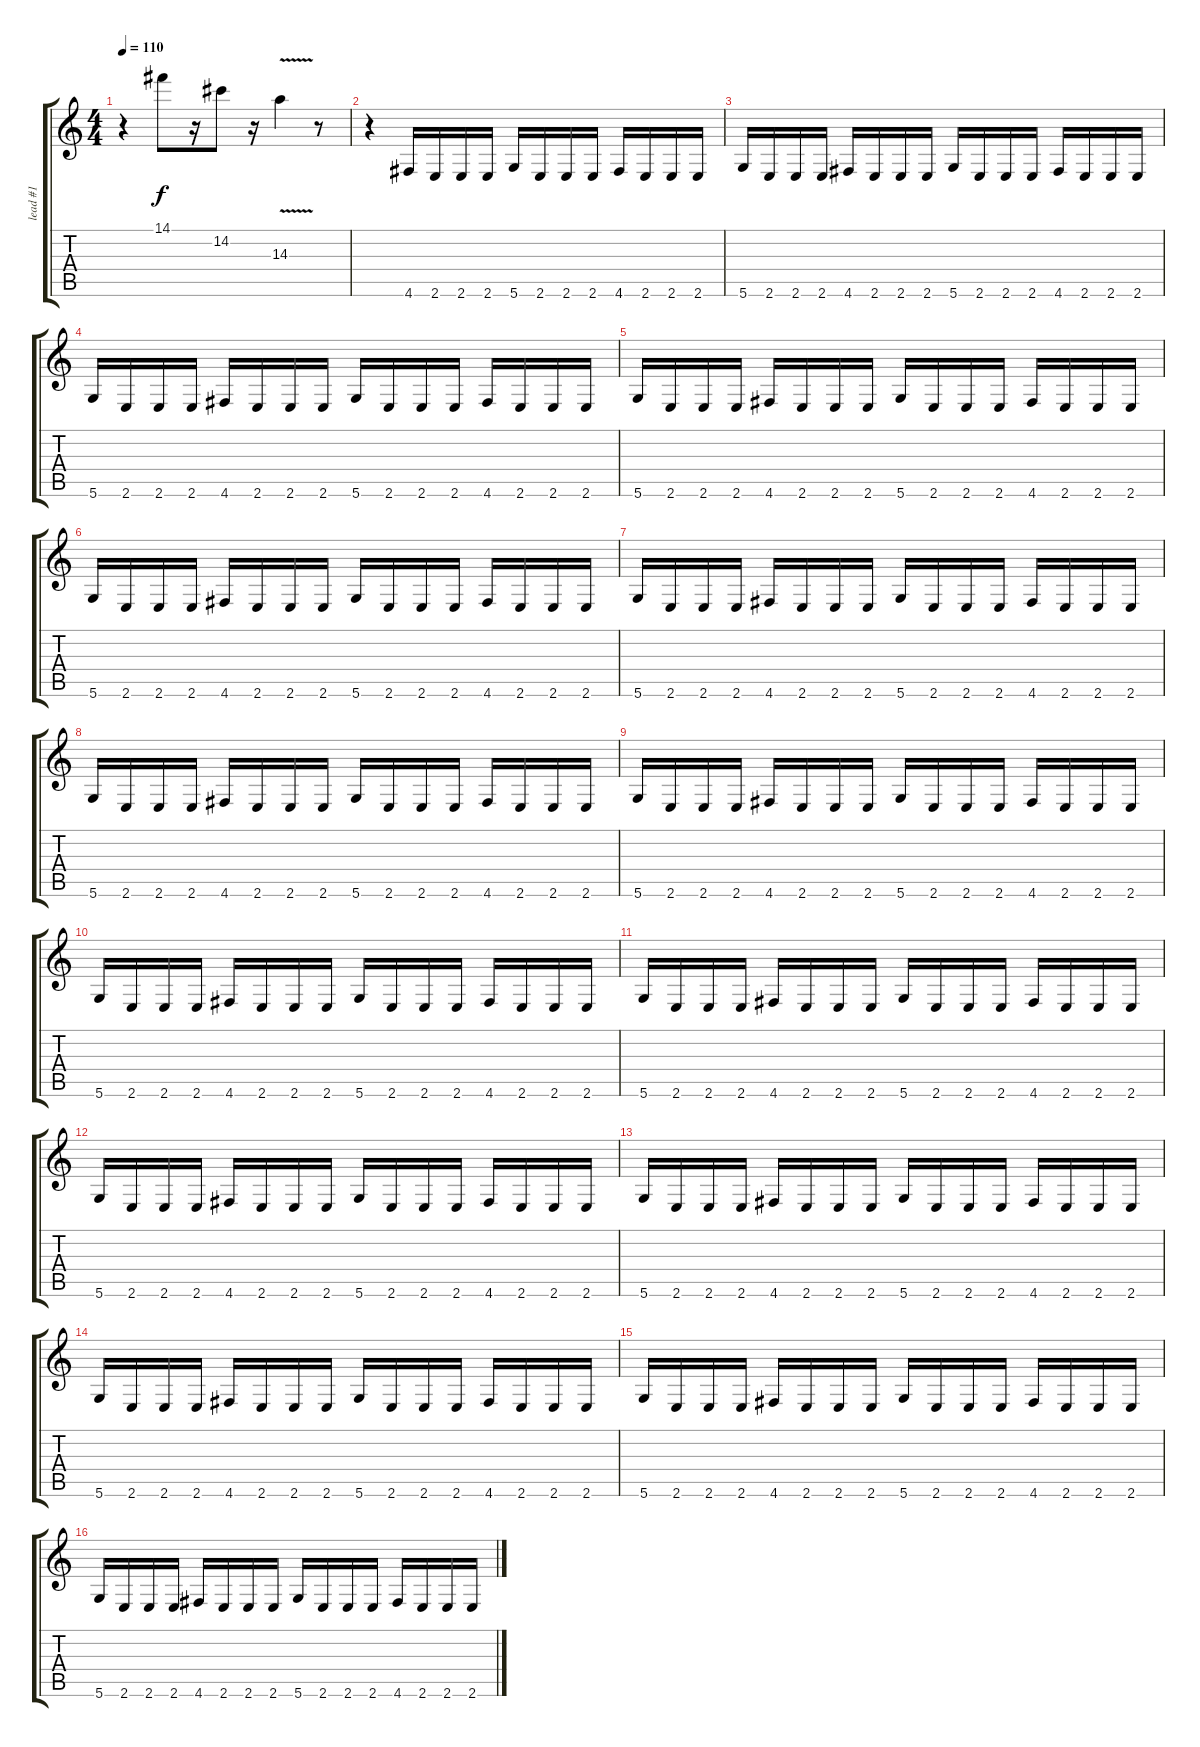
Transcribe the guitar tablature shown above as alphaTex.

\track ("lead #1" "lead #1") {instrument distortionguitar}
\staff {score tabs}
\tuning (E4 B3 G3 D3 A2 D2) {hide}
\ts (4 4)
\tempo 110
\clef g2
\ks c
r.4{dy f} 14.1.8 r.16 14.2.8 r.16 14.3{v}.4 r.8 |
r.4 4.6.16 2.6.16 2.6.16 2.6.16 5.6.16 2.6.16 2.6.16 2.6.16 4.6.16 2.6.16 2.6.16 2.6.16 |
5.6.16 2.6.16 2.6.16 2.6.16 4.6.16 2.6.16 2.6.16 2.6.16 5.6.16 2.6.16 2.6.16 2.6.16 4.6.16 2.6.16 2.6.16 2.6.16 |
5.6.16 2.6.16 2.6.16 2.6.16 4.6.16 2.6.16 2.6.16 2.6.16 5.6.16 2.6.16 2.6.16 2.6.16 4.6.16 2.6.16 2.6.16 2.6.16 |
5.6.16 2.6.16 2.6.16 2.6.16 4.6.16 2.6.16 2.6.16 2.6.16 5.6.16 2.6.16 2.6.16 2.6.16 4.6.16 2.6.16 2.6.16 2.6.16 |
5.6.16 2.6.16 2.6.16 2.6.16 4.6.16 2.6.16 2.6.16 2.6.16 5.6.16 2.6.16 2.6.16 2.6.16 4.6.16 2.6.16 2.6.16 2.6.16 |
5.6.16 2.6.16 2.6.16 2.6.16 4.6.16 2.6.16 2.6.16 2.6.16 5.6.16 2.6.16 2.6.16 2.6.16 4.6.16 2.6.16 2.6.16 2.6.16 |
5.6.16 2.6.16 2.6.16 2.6.16 4.6.16 2.6.16 2.6.16 2.6.16 5.6.16 2.6.16 2.6.16 2.6.16 4.6.16 2.6.16 2.6.16 2.6.16 |
5.6.16 2.6.16 2.6.16 2.6.16 4.6.16 2.6.16 2.6.16 2.6.16 5.6.16 2.6.16 2.6.16 2.6.16 4.6.16 2.6.16 2.6.16 2.6.16 |
5.6.16 2.6.16 2.6.16 2.6.16 4.6.16 2.6.16 2.6.16 2.6.16 5.6.16 2.6.16 2.6.16 2.6.16 4.6.16 2.6.16 2.6.16 2.6.16 |
5.6.16 2.6.16 2.6.16 2.6.16 4.6.16 2.6.16 2.6.16 2.6.16 5.6.16 2.6.16 2.6.16 2.6.16 4.6.16 2.6.16 2.6.16 2.6.16 |
5.6.16 2.6.16 2.6.16 2.6.16 4.6.16 2.6.16 2.6.16 2.6.16 5.6.16 2.6.16 2.6.16 2.6.16 4.6.16 2.6.16 2.6.16 2.6.16 |
5.6.16 2.6.16 2.6.16 2.6.16 4.6.16 2.6.16 2.6.16 2.6.16 5.6.16 2.6.16 2.6.16 2.6.16 4.6.16 2.6.16 2.6.16 2.6.16 |
5.6.16 2.6.16 2.6.16 2.6.16 4.6.16 2.6.16 2.6.16 2.6.16 5.6.16 2.6.16 2.6.16 2.6.16 4.6.16 2.6.16 2.6.16 2.6.16 |
5.6.16 2.6.16 2.6.16 2.6.16 4.6.16 2.6.16 2.6.16 2.6.16 5.6.16 2.6.16 2.6.16 2.6.16 4.6.16 2.6.16 2.6.16 2.6.16 |
5.6.16 2.6.16 2.6.16 2.6.16 4.6.16 2.6.16 2.6.16 2.6.16 5.6.16 2.6.16 2.6.16 2.6.16 4.6.16 2.6.16 2.6.16 2.6.16
